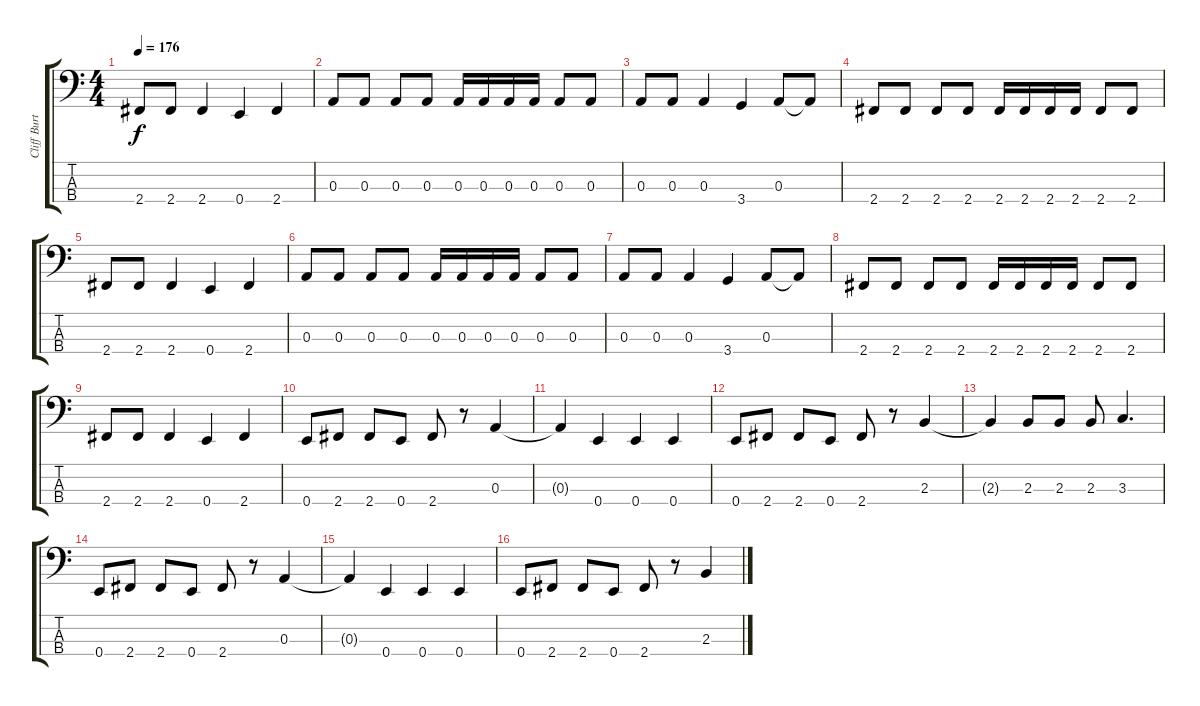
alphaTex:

\track ("Cliff Burton" "Cliff Burt") {instrument electricbasspick}
\staff {score tabs}
\tuning (G2 D2 A1 E1) {hide}
\ts (4 4)
\tempo 176
\clef f4
\ks c
2.4.8{dy f} 2.4.8 2.4.4 0.4.4 2.4.4 |
0.3.8 0.3.8 0.3.8 0.3.8 0.3.16 0.3.16 0.3.16 0.3.16 0.3.8 0.3.8 |
0.3.8 0.3.8 0.3.4 3.4.4 0.3.8 0.3{t}.8 |
2.4.8 2.4.8 2.4.8 2.4.8 2.4.16 2.4.16 2.4.16 2.4.16 2.4.8 2.4.8 |
2.4.8 2.4.8 2.4.4 0.4.4 2.4.4 |
0.3.8 0.3.8 0.3.8 0.3.8 0.3.16 0.3.16 0.3.16 0.3.16 0.3.8 0.3.8 |
0.3.8 0.3.8 0.3.4 3.4.4 0.3.8 0.3{t}.8 |
2.4.8 2.4.8 2.4.8 2.4.8 2.4.16 2.4.16 2.4.16 2.4.16 2.4.8 2.4.8 |
2.4.8 2.4.8 2.4.4 0.4.4 2.4.4 |
0.4.8 2.4.8 2.4.8 0.4.8 2.4.8 r.8 0.3.4 |
0.3{t}.4 0.4.4 0.4.4 0.4.4 |
0.4.8 2.4.8 2.4.8 0.4.8 2.4.8 r.8 2.3.4 |
2.3{t}.4 2.3.8 2.3.8 2.3.8 3.3.4{d} |
0.4.8 2.4.8 2.4.8 0.4.8 2.4.8 r.8 0.3.4 |
0.3{t}.4 0.4.4 0.4.4 0.4.4 |
0.4.8 2.4.8 2.4.8 0.4.8 2.4.8 r.8 2.3.4
